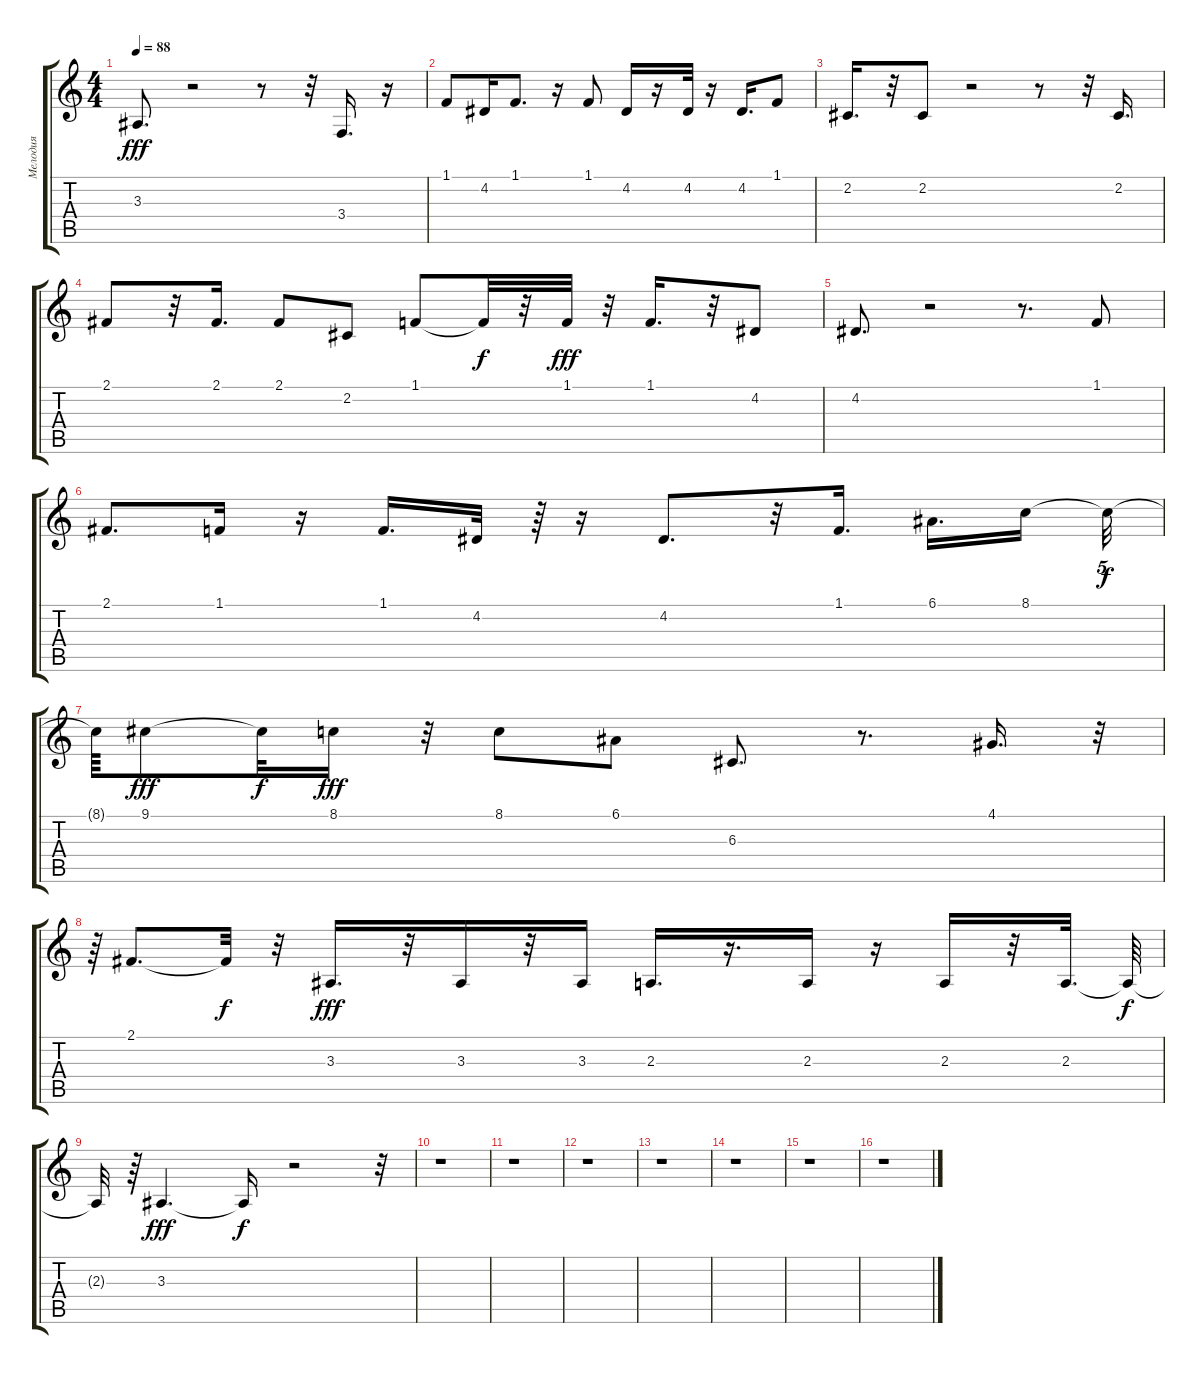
\track ("Мелодия" "Мелодия") {instrument fx5brightness}
\staff {score tabs}
\tuning (E4 B3 G3 D3 A2 E2) {hide}
\ts (4 4)
\tempo 88
\clef g2
\ks c
3.3.8{d dy fff} r.2 r.8 r.32 3.4.16{d} r.16 |
1.1.8 4.2.16 1.1.8{d} r.16 1.1.8 4.2.16 r.16 4.2.32 r.16 4.2.16{d} 1.1.8 |
2.2.16{d} r.32 2.2.8 r.2 r.8 r.32 2.2.16{d} |
2.1.8 r.32 2.1.16{d} 2.1.8 2.2.8 1.1.8 1.1{t}.32{dy f} r.32 1.1.32{dy fff} r.32 1.1.16{d} r.32 4.2.8 |
4.2.8{d} r.2 r.8{d} 1.1.8 |
2.1.8{d} 1.1.16 r.16 1.1.16{d} 4.2.32 r.64 r.16 4.2.8{d} r.32 1.1.16{d} 6.1.16{d} 8.1.16{beam splitsecondary} 8.1{t}.32{tu (5 4) dy f} |
8.1{t}.64 9.1.8{dy fff} 9.1{t}.32{dy f} 8.1.16{dy fff} r.32 8.1.8 6.1.8 6.3.8{d} r.8{d} 4.1.16{d} r.32{tu (5 4)} |
r.64 2.1.8{d} 2.1{t}.32{dy f} r.32 3.3.16{d dy fff} r.32 3.3.16 r.32 3.3.16 2.3.16{d} r.16{d} 2.3.16 r.16 2.3.16 r.32 2.3.32{d} 2.3{t}.64{dy f} |
2.3{t}.32 r.64 3.3.4{d dy fff} 3.3{t}.16{dy f} r.2 r.32{tu (5 4)} |
r.1 |
r.1 |
r.1 |
r.1 |
r.1 |
r.1 |
r.1
